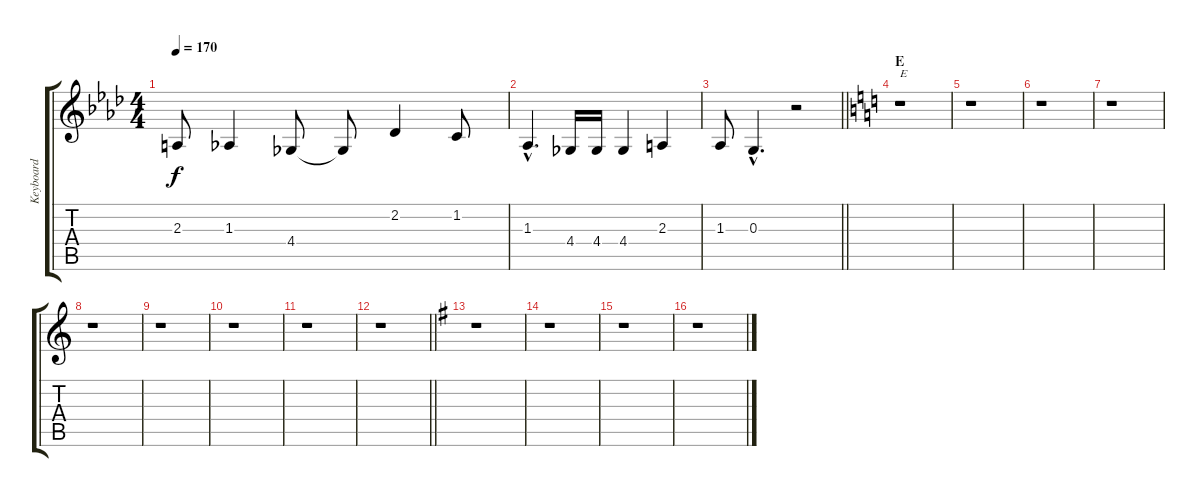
\track ("Keyboard" "Keyboard") {instrument sitar}
\staff {score tabs}
\tuning (E4 B3 G3 D3 A2 E2) {hide}
\ts (4 4)
\tempo 170
\clef g2
\ks ab
2.3{t}.8{dy f} 1.3.4 4.4.8 4.4{t}.8 2.2.4 1.2.8 |
1.3{hac}.4{d} 4.4.16 4.4.16 4.4.4 2.3.4 |
\barLineRight lightlight
1.3.8 0.3{hac}.4{d} r.2 |
\section ("" "E")
\ks c
r.1{txt "E"} |
r.1 |
r.1 |
r.1 |
r.1 |
r.1 |
r.1 |
r.1 |
\barLineRight lightlight
r.1 |
\ks g
r.1 |
r.1 |
r.1 |
r.1
